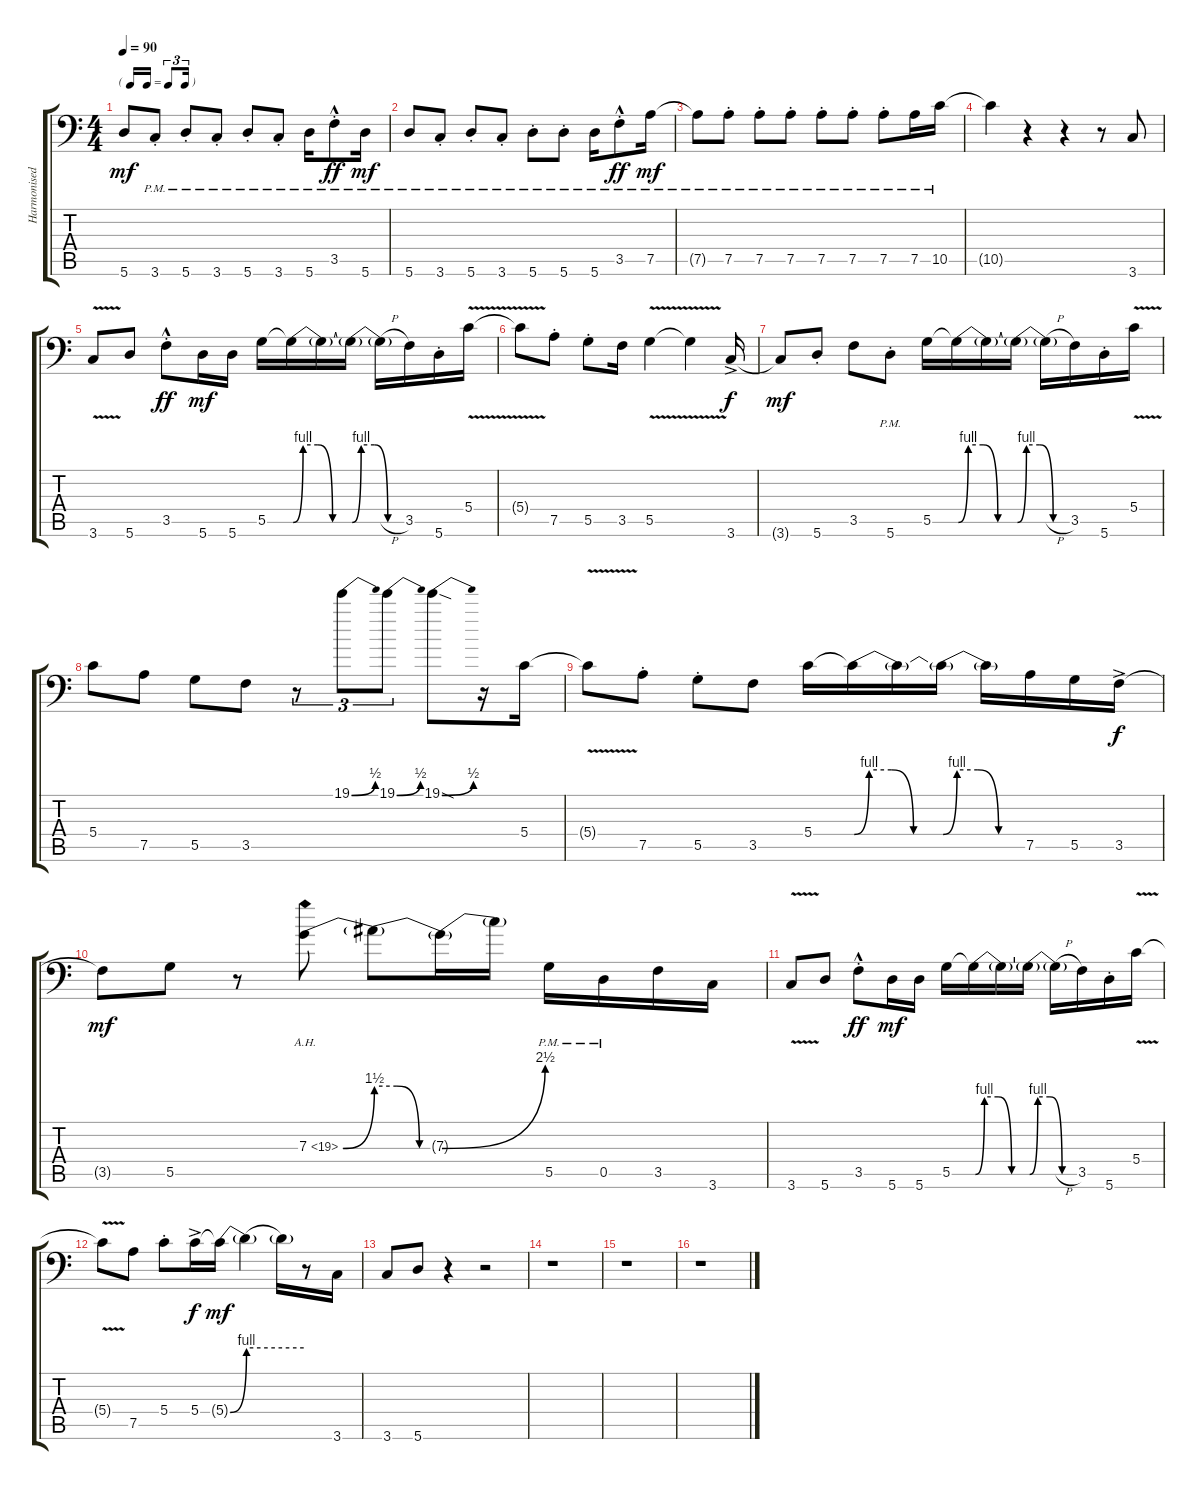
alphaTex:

\track ("Harmonised gtr" "Harmonised") {instrument distortionguitar}
\staff {score tabs}
\tuning (A3 E3 C3 G2 D2 A1) {hide}
\ts (4 4)
\tf triplet16th
\tempo 90
\clef f4
\ks c
5.6{t}.8{dy mf} 3.6{pm st}.8 5.6{pm st}.8 3.6{pm st}.8 5.6{pm st}.8 3.6{pm st}.8 5.6{pm}.16 3.5{hac pm st}.8{dy ff} 5.6{pm}.16{dy mf} |
5.6{pm}.8 3.6{pm st}.8 5.6{pm st}.8 3.6{pm st}.8 5.6{pm st}.8 5.6{pm st}.8 5.6{pm}.16 3.5{hac pm st}.8{dy ff} 7.5{pm}.16{dy mf} |
7.5{pm t}.8 7.5{pm st}.8 7.5{pm st}.8 7.5{pm st}.8 7.5{pm st}.8 7.5{pm st}.8 7.5{pm st}.8 7.5{pm}.16 10.5{pm}.16 |
10.5{t}.4 r.4 r.4 r.8 3.6.8 |
3.6{v}.8 5.6.8 3.5{hac st}.8{dy ff} 5.6.16{dy mf} 5.6.16 5.5.16 5.5{be (custom 0 0 10 4 25 4 40 0 60 0) t}.16 5.5{t}.16 5.5{be (custom 0 0 10 4 25 4 40 0 60 0) t}.16 5.5{h t}.16 3.5.16 5.6{st}.16 5.4{v}.16 |
5.4{v t}.8 7.5{st}.8 5.5{st}.8 3.5.16 5.5{v}.4 5.5{v t}.4 3.6{ac}.16{dy f} |
3.6{t}.8{dy mf} 5.6{st}.8 3.5.8 5.6{pm st}.8 5.5.16 5.5{be (custom 0 0 10 4 25 4 40 0 60 0) t}.16 5.5{t}.16 5.5{be (custom 0 0 10 4 25 4 40 0 60 0) t}.16 5.5{h t}.16 3.5.16 5.6{st}.16 5.4{v}.16 |
5.4.8 7.5.8 5.5.8 3.5.8 r.8{tu (3 2)} 19.1{be (bend 0 0 60 2)}.8{tu (3 2)} 19.1{be (bend 0 0 60 2)}.8{tu (3 2)} 19.1{be (bend 0 0 60 2) sod}.8 r.16 5.4.16 |
5.4{v t}.8 7.5{st}.8 5.5{st}.8 3.5.8 5.4.16 5.4{be (custom 0 0 10 4 25 4 40 0 60 0) t}.16 5.4{t}.16 5.4{be (custom 0 0 10 4 25 4 40 0 60 0) t}.16 5.4{t}.16 7.5.16 5.5.16 3.5{ac}.16{dy f} |
3.5{t}.8{dy mf} 5.5.8 r.8 7.3{be (bend 0 0 60 6) ah 12}.8 7.3{be (custom 0 6 20 6 40 0 60 0) t}.8 7.3{be (bend 0 0 60 10) t}.16 7.3{t}.16 5.5{pm}.16 0.5{pm}.16 3.5.16 3.6.16 |
3.6{v}.8 5.6.8 3.5{hac st}.8{dy ff} 5.6.16{dy mf} 5.6.16 5.5.16 5.5{be (custom 0 0 10 4 25 4 40 0 60 0) t}.16 5.5{t}.16 5.5{be (custom 0 0 10 4 25 4 40 0 60 0) t}.16 5.5{h t}.16 3.5.16 5.6{st}.16 5.4{v}.16 |
5.4{t}.8 7.5.8 5.4{st}.8 5.4{ac}.16{dy f} 5.4{be (bend 0 0 60 4) t}.16{dy mf} 5.4{be (hold 0 4 60 4) t}.4 5.4{t}.16 r.8 3.6.16 |
\section ("" " ")
3.6.8 5.6.8 r.4 r.2 |
r.1 |
r.1 |
r.1
